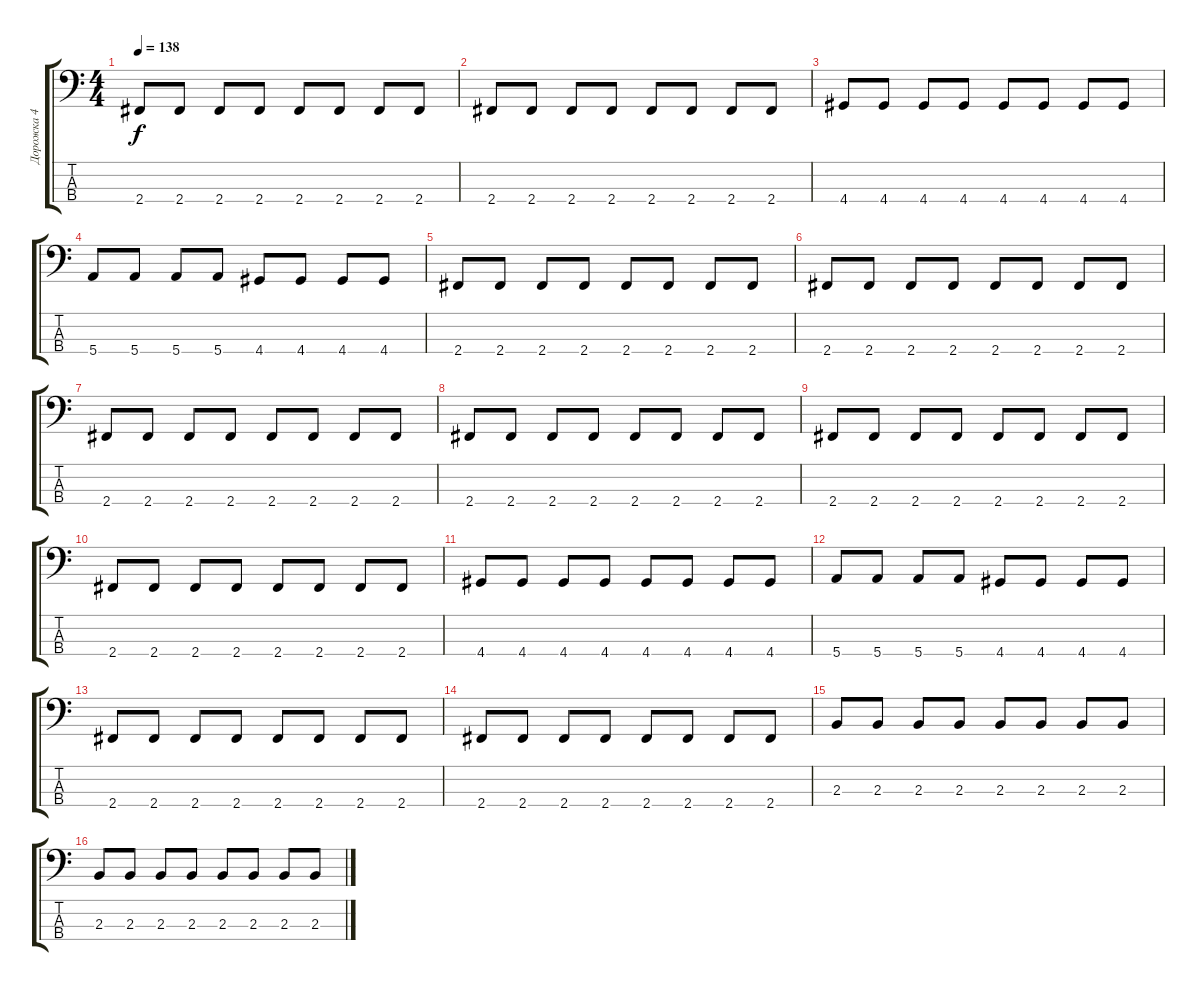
\track ("Дорожка 4" "Дорожка 4") {instrument electricbasspick}
\staff {score tabs}
\tuning (G2 D2 A1 E1) {hide}
\ts (4 4)
\tempo 138
\clef f4
\ks c
2.4.8{dy f} 2.4.8 2.4.8 2.4.8 2.4.8 2.4.8 2.4.8 2.4.8 |
2.4.8 2.4.8 2.4.8 2.4.8 2.4.8 2.4.8 2.4.8 2.4.8 |
4.4.8 4.4.8 4.4.8 4.4.8 4.4.8 4.4.8 4.4.8 4.4.8 |
5.4.8 5.4.8 5.4.8 5.4.8 4.4.8 4.4.8 4.4.8 4.4.8 |
2.4.8 2.4.8 2.4.8 2.4.8 2.4.8 2.4.8 2.4.8 2.4.8 |
2.4.8 2.4.8 2.4.8 2.4.8 2.4.8 2.4.8 2.4.8 2.4.8 |
2.4.8 2.4.8 2.4.8 2.4.8 2.4.8 2.4.8 2.4.8 2.4.8 |
2.4.8 2.4.8 2.4.8 2.4.8 2.4.8 2.4.8 2.4.8 2.4.8 |
2.4.8 2.4.8 2.4.8 2.4.8 2.4.8 2.4.8 2.4.8 2.4.8 |
2.4.8 2.4.8 2.4.8 2.4.8 2.4.8 2.4.8 2.4.8 2.4.8 |
4.4.8 4.4.8 4.4.8 4.4.8 4.4.8 4.4.8 4.4.8 4.4.8 |
5.4.8 5.4.8 5.4.8 5.4.8 4.4.8 4.4.8 4.4.8 4.4.8 |
2.4.8 2.4.8 2.4.8 2.4.8 2.4.8 2.4.8 2.4.8 2.4.8 |
2.4.8 2.4.8 2.4.8 2.4.8 2.4.8 2.4.8 2.4.8 2.4.8 |
2.3.8 2.3.8 2.3.8 2.3.8 2.3.8 2.3.8 2.3.8 2.3.8 |
2.3.8 2.3.8 2.3.8 2.3.8 2.3.8 2.3.8 2.3.8 2.3.8
